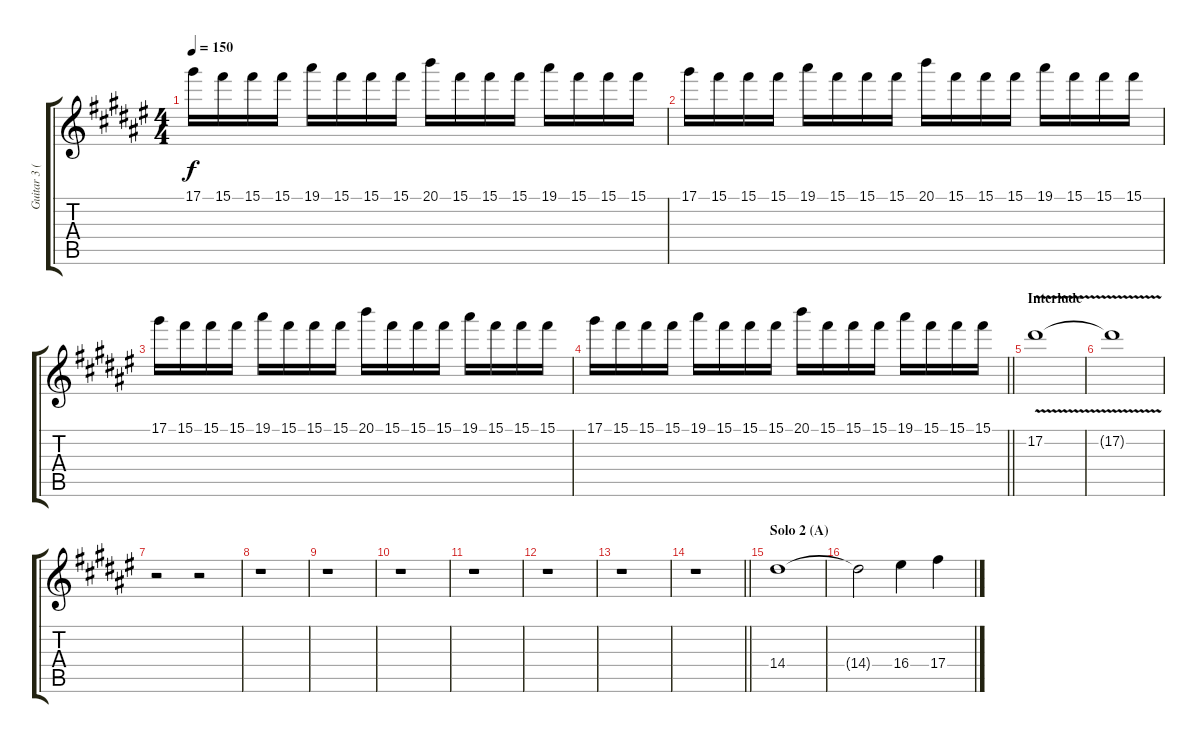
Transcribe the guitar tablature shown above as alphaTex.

\track ("Guitar 3 (Solo)" "Guitar 3 (") {instrument distortionguitar}
\staff {score tabs}
\tuning (Eb4 Bb3 Gb3 Db3 Ab2 Eb2) {hide}
\ts (4 4)
\tempo 150
\clef g2
\ks f#
17.1.16{dy f} 15.1.16 15.1.16 15.1.16 19.1.16 15.1.16 15.1.16 15.1.16 20.1.16 15.1.16 15.1.16 15.1.16 19.1.16 15.1.16 15.1.16 15.1.16 |
17.1.16 15.1.16 15.1.16 15.1.16 19.1.16 15.1.16 15.1.16 15.1.16 20.1.16 15.1.16 15.1.16 15.1.16 19.1.16 15.1.16 15.1.16 15.1.16 |
17.1.16 15.1.16 15.1.16 15.1.16 19.1.16 15.1.16 15.1.16 15.1.16 20.1.16 15.1.16 15.1.16 15.1.16 19.1.16 15.1.16 15.1.16 15.1.16 |
\barLineRight lightlight
17.1.16 15.1.16 15.1.16 15.1.16 19.1.16 15.1.16 15.1.16 15.1.16 20.1.16 15.1.16 15.1.16 15.1.16 19.1.16 15.1.16 15.1.16 15.1.16 |
\section ("" "Interlude")
17.2{v}.1{volume 0} |
17.2{t}.1 |
r.2 r.2{volume 16} |
r.1 |
r.1 |
r.1 |
r.1 |
r.1 |
r.1 |
\barLineRight lightlight
r.1 |
\section ("" "Solo 2 (A)")
14.4.1 |
14.4{t}.2 16.4.4 17.4.4
